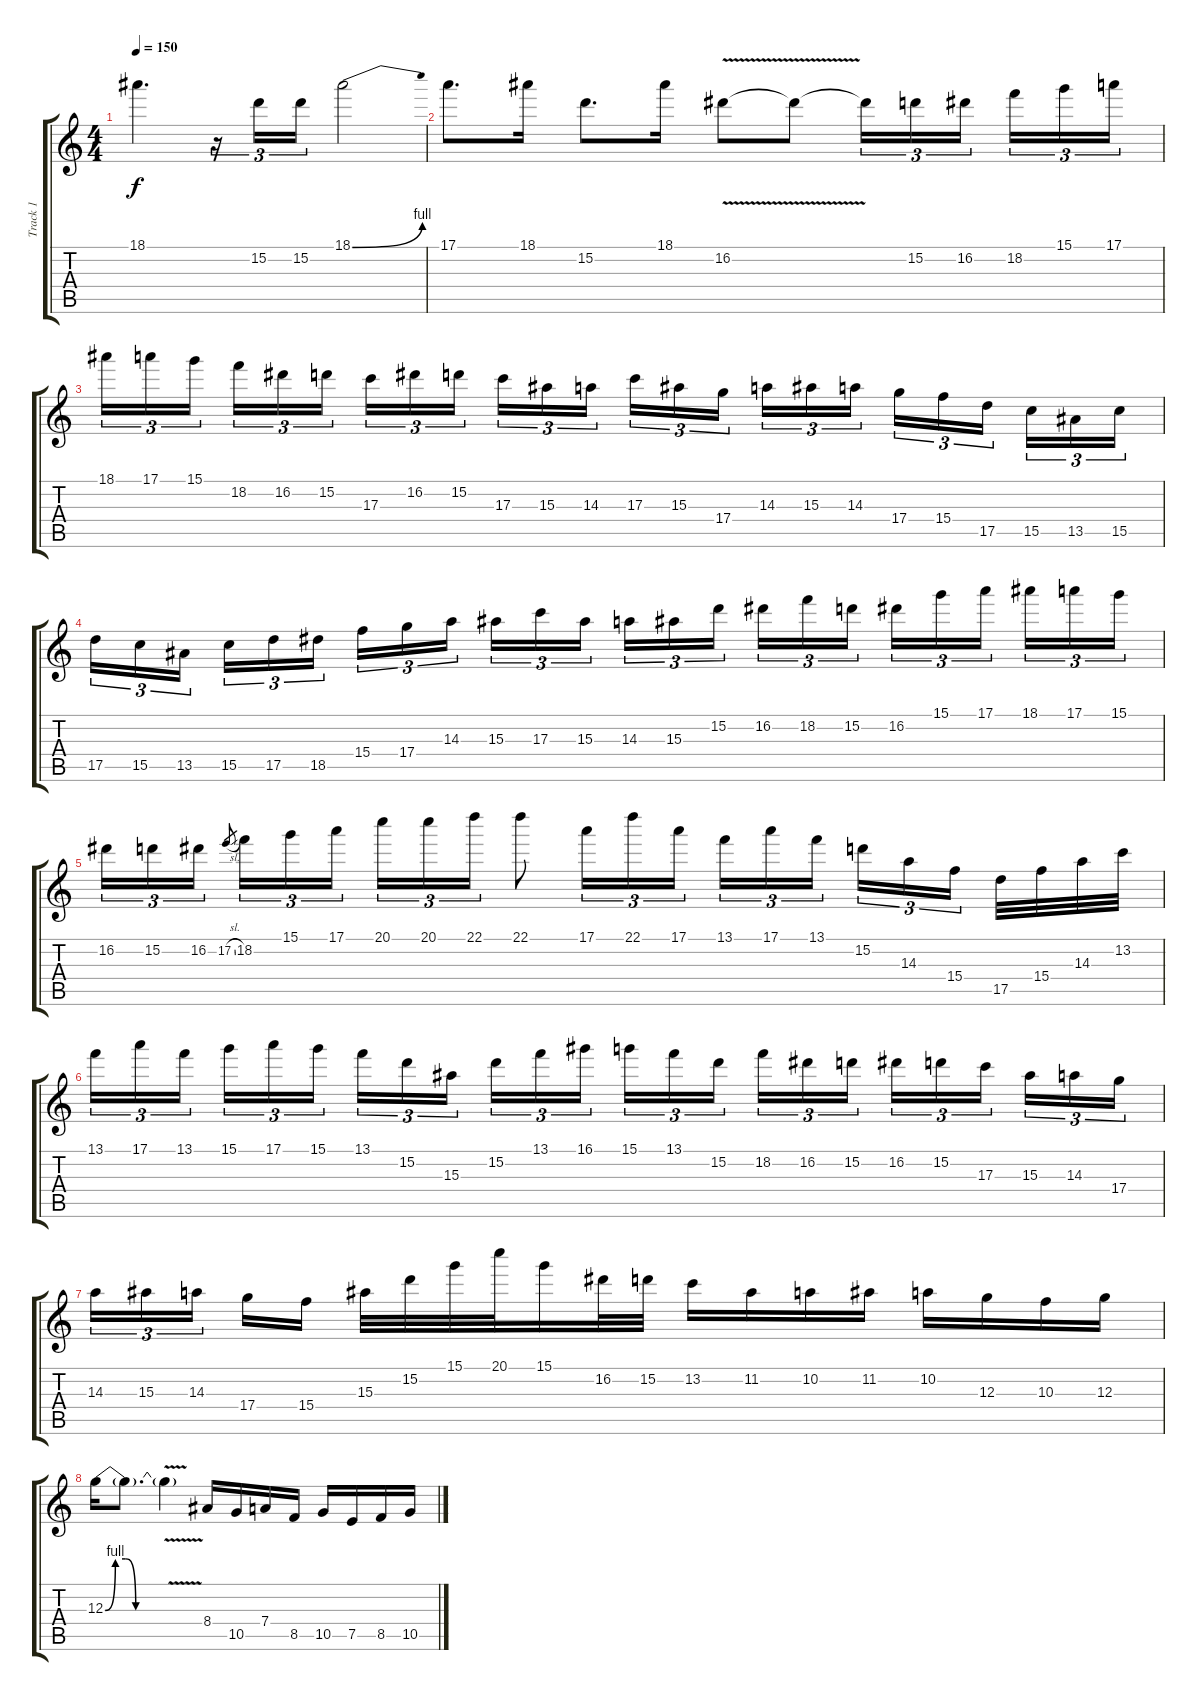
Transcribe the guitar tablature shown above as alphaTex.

\track ("Track 1" "Track 1") {instrument distortionguitar}
\staff {score tabs}
\tuning (E4 B3 G3 D3 A2 E2) {hide}
\ts (4 4)
\tempo 150
\clef g2
\ks c
18.1.4{d dy f} r.16{tu (3 2)} 15.2.16{tu (3 2)} 15.2.16{tu (3 2)} 18.1{be (bend 0 0 60 4)}.2 |
17.1.8{d} 18.1.16 15.2.8{d} 18.1.16 16.2{v}.8 16.2{t}.8 16.2{t}.16{tu (3 2)} 15.2.16{tu (3 2)} 16.2.16{tu (3 2) beam splitsecondary} 18.2.16{tu (3 2)} 15.1.16{tu (3 2)} 17.1.16{tu (3 2)} |
18.1.16{tu (3 2)} 17.1.16{tu (3 2)} 15.1.16{tu (3 2) beam splitsecondary} 18.2.16{tu (3 2)} 16.2.16{tu (3 2)} 15.2.16{tu (3 2)} 17.3.16{tu (3 2)} 16.2.16{tu (3 2)} 15.2.16{tu (3 2) beam splitsecondary} 17.3.16{tu (3 2)} 15.3.16{tu (3 2)} 14.3.16{tu (3 2)} 17.3.16{tu (3 2)} 15.3.16{tu (3 2)} 17.4.16{tu (3 2) beam splitsecondary} 14.3.16{tu (3 2)} 15.3.16{tu (3 2)} 14.3.16{tu (3 2)} 17.4.16{tu (3 2)} 15.4.16{tu (3 2)} 17.5.16{tu (3 2) beam splitsecondary} 15.5.16{tu (3 2)} 13.5.16{tu (3 2)} 15.5.16{tu (3 2)} |
17.5.16{tu (3 2)} 15.5.16{tu (3 2)} 13.5.16{tu (3 2) beam splitsecondary} 15.5.16{tu (3 2)} 17.5.16{tu (3 2)} 18.5.16{tu (3 2)} 15.4.16{tu (3 2)} 17.4.16{tu (3 2)} 14.3.16{tu (3 2) beam splitsecondary} 15.3.16{tu (3 2)} 17.3.16{tu (3 2)} 15.3.16{tu (3 2)} 14.3.16{tu (3 2)} 15.3.16{tu (3 2)} 15.2.16{tu (3 2) beam splitsecondary} 16.2.16{tu (3 2)} 18.2.16{tu (3 2)} 15.2.16{tu (3 2)} 16.2.16{tu (3 2)} 15.1.16{tu (3 2)} 17.1.16{tu (3 2) beam splitsecondary} 18.1.16{tu (3 2)} 17.1.16{tu (3 2)} 15.1.16{tu (3 2)} |
16.2.16{tu (3 2)} 15.2.16{tu (3 2)} 16.2.16{tu (3 2)} 17.2{sl}.8{gr beam splitsecondary} 18.2.16{tu (3 2)} 15.1.16{tu (3 2)} 17.1.16{tu (3 2)} 20.1.16{tu (3 2)} 20.1.16{tu (3 2)} 22.1.16{tu (3 2)} 22.1.8 17.1.16{tu (3 2)} 22.1.16{tu (3 2)} 17.1.16{tu (3 2) beam splitsecondary} 13.1.16{tu (3 2)} 17.1.16{tu (3 2)} 13.1.16{tu (3 2)} 15.2.16{tu (3 2)} 14.3.16{tu (3 2)} 15.4.16{tu (3 2) beam splitsecondary} 17.5.32 15.4.32 14.3.32 13.2.32 |
13.1.16{tu (3 2)} 17.1.16{tu (3 2)} 13.1.16{tu (3 2) beam splitsecondary} 15.1.16{tu (3 2)} 17.1.16{tu (3 2)} 15.1.16{tu (3 2)} 13.1.16{tu (3 2)} 15.2.16{tu (3 2)} 15.3.16{tu (3 2) beam splitsecondary} 15.2.16{tu (3 2)} 13.1.16{tu (3 2)} 16.1.16{tu (3 2)} 15.1.16{tu (3 2)} 13.1.16{tu (3 2)} 15.2.16{tu (3 2) beam splitsecondary} 18.2.16{tu (3 2)} 16.2.16{tu (3 2)} 15.2.16{tu (3 2)} 16.2.16{tu (3 2)} 15.2.16{tu (3 2)} 17.3.16{tu (3 2) beam splitsecondary} 15.3.16{tu (3 2)} 14.3.16{tu (3 2)} 17.4.16{tu (3 2)} |
14.3.16{tu (3 2)} 15.3.16{tu (3 2)} 14.3.16{tu (3 2) beam splitsecondary} 17.4.16 15.4.16 15.3.32 15.2.32 15.1.32 20.1.32 15.1.16 16.2.32 15.2.32 13.2.16 11.2.16 10.2.16 11.2.16 10.2.16 12.3.16 10.3.16 12.3.16 |
12.3{be (custom 0 0 10 4 20 4 30 0 60 0)}.16 12.3{t}.8{d} 12.3{v t}.4 8.4.16 10.5.16 7.4.16 8.5.16 10.5.16 7.5.16 8.5.16 10.5.16
